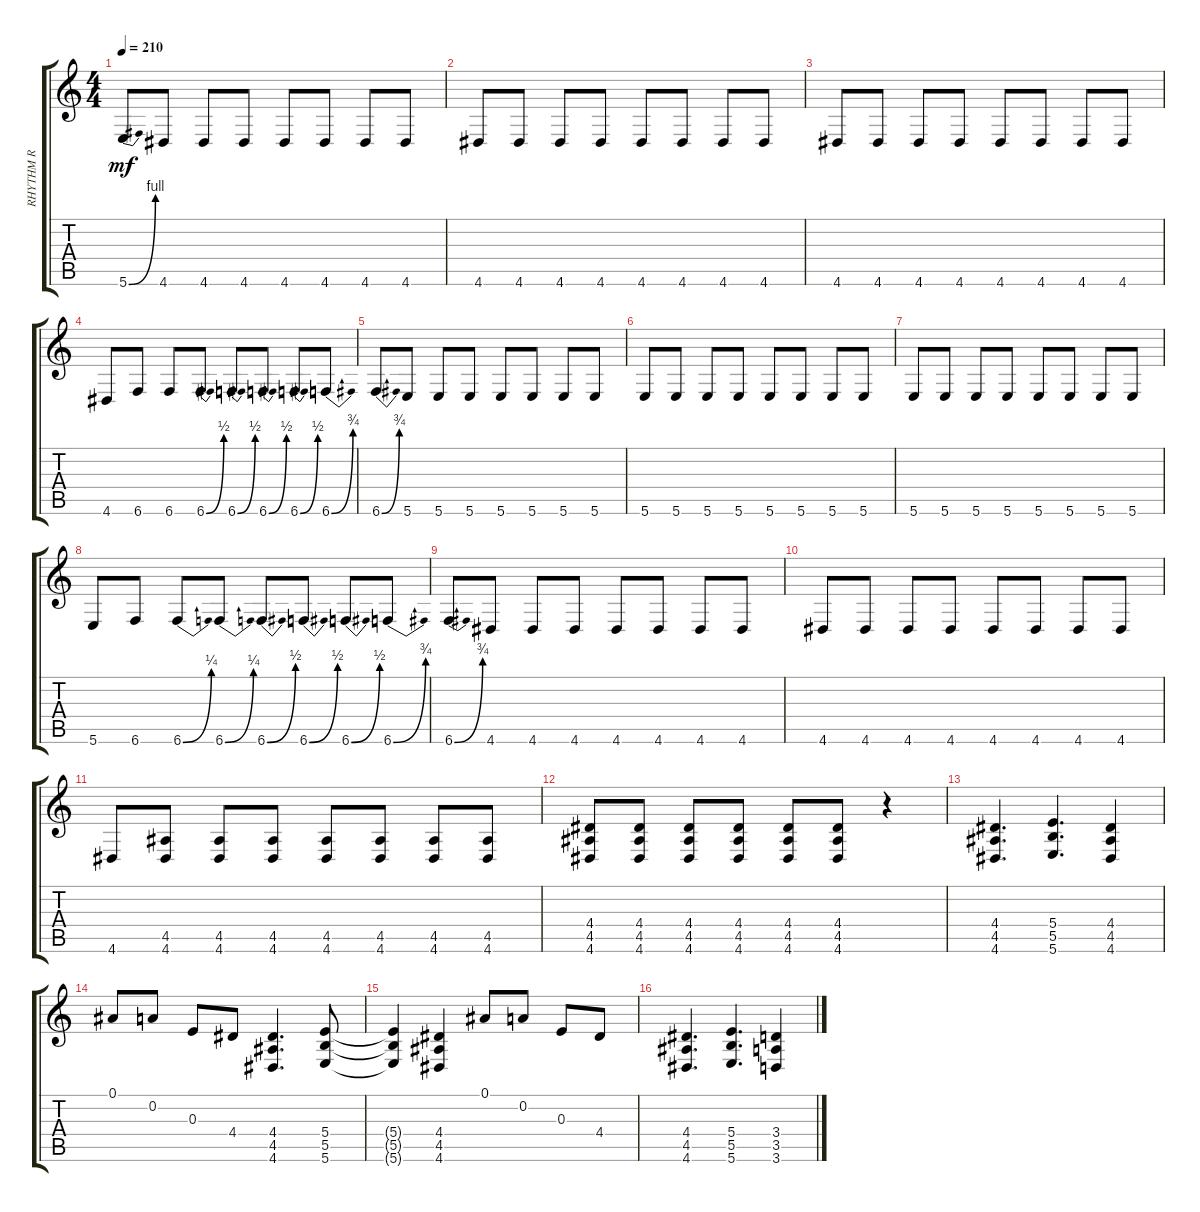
\track ("RHYTHM R" "RHYTHM R") {instrument distortionguitar}
\staff {score tabs}
\tuning (Bb3 A3 E3 B2 Gb2 B1) {hide}
\ts (4 4)
\tempo 210
\clef g2
\ks c
5.6{be (bend 0 0 60 4)}.8{dy mf} 4.6.8 4.6.8 4.6.8 4.6.8 4.6.8 4.6.8 4.6.8 |
4.6.8 4.6.8 4.6.8 4.6.8 4.6.8 4.6.8 4.6.8 4.6.8 |
4.6.8 4.6.8 4.6.8 4.6.8 4.6.8 4.6.8 4.6.8 4.6.8 |
4.6.8 6.6.8 6.6.8 6.6{be (bend 0 0 60 2)}.8 6.6{be (bend 0 0 60 2)}.8 6.6{be (bend 0 0 60 2)}.8 6.6{be (bend 0 0 60 2)}.8 6.6{be (bend 0 0 60 3)}.8 |
6.6{be (bend 0 0 60 3)}.8 5.6.8 5.6.8 5.6.8 5.6.8 5.6.8 5.6.8 5.6.8 |
5.6.8 5.6.8 5.6.8 5.6.8 5.6.8 5.6.8 5.6.8 5.6.8 |
5.6.8 5.6.8 5.6.8 5.6.8 5.6.8 5.6.8 5.6.8 5.6.8 |
5.6.8 6.6.8 6.6{be (bend 0 0 60 1)}.8 6.6{be (bend 0 0 60 1)}.8 6.6{be (bend 0 0 60 2)}.8 6.6{be (bend 0 0 60 2)}.8 6.6{be (bend 0 0 60 2)}.8 6.6{be (bend 0 0 60 3)}.8 |
6.6{be (bend 0 0 60 3)}.8 4.6.8 4.6.8 4.6.8 4.6.8 4.6.8 4.6.8 4.6.8 |
4.6.8 4.6.8 4.6.8 4.6.8 4.6.8 4.6.8 4.6.8 4.6.8 |
4.6.8 (4.5 4.6).8 (4.5 4.6).8 (4.5 4.6).8 (4.5 4.6).8 (4.5 4.6).8 (4.5 4.6).8 (4.5 4.6).8 |
(4.4 4.5 4.6).8 (4.4 4.5 4.6).8 (4.4 4.5 4.6).8 (4.4 4.5 4.6).8 (4.4 4.5 4.6).8 (4.4 4.5 4.6).8 r.4 |
(4.4 4.5 4.6).4{d} (5.4 5.5 5.6).4{d} (4.4 4.5 4.6).4 |
0.1.8 0.2.8 0.3.8 4.4.8 (4.4 4.5 4.6).4{d} (5.4 5.5 5.6).8 |
(5.4{t} 5.5{t} 5.6{t}).4 (4.4 4.5 4.6).4 0.1.8 0.2.8 0.3.8 4.4.8 |
(4.4 4.5 4.6).4{d} (5.4 5.5 5.6).4{d} (3.4 3.5 3.6).4
